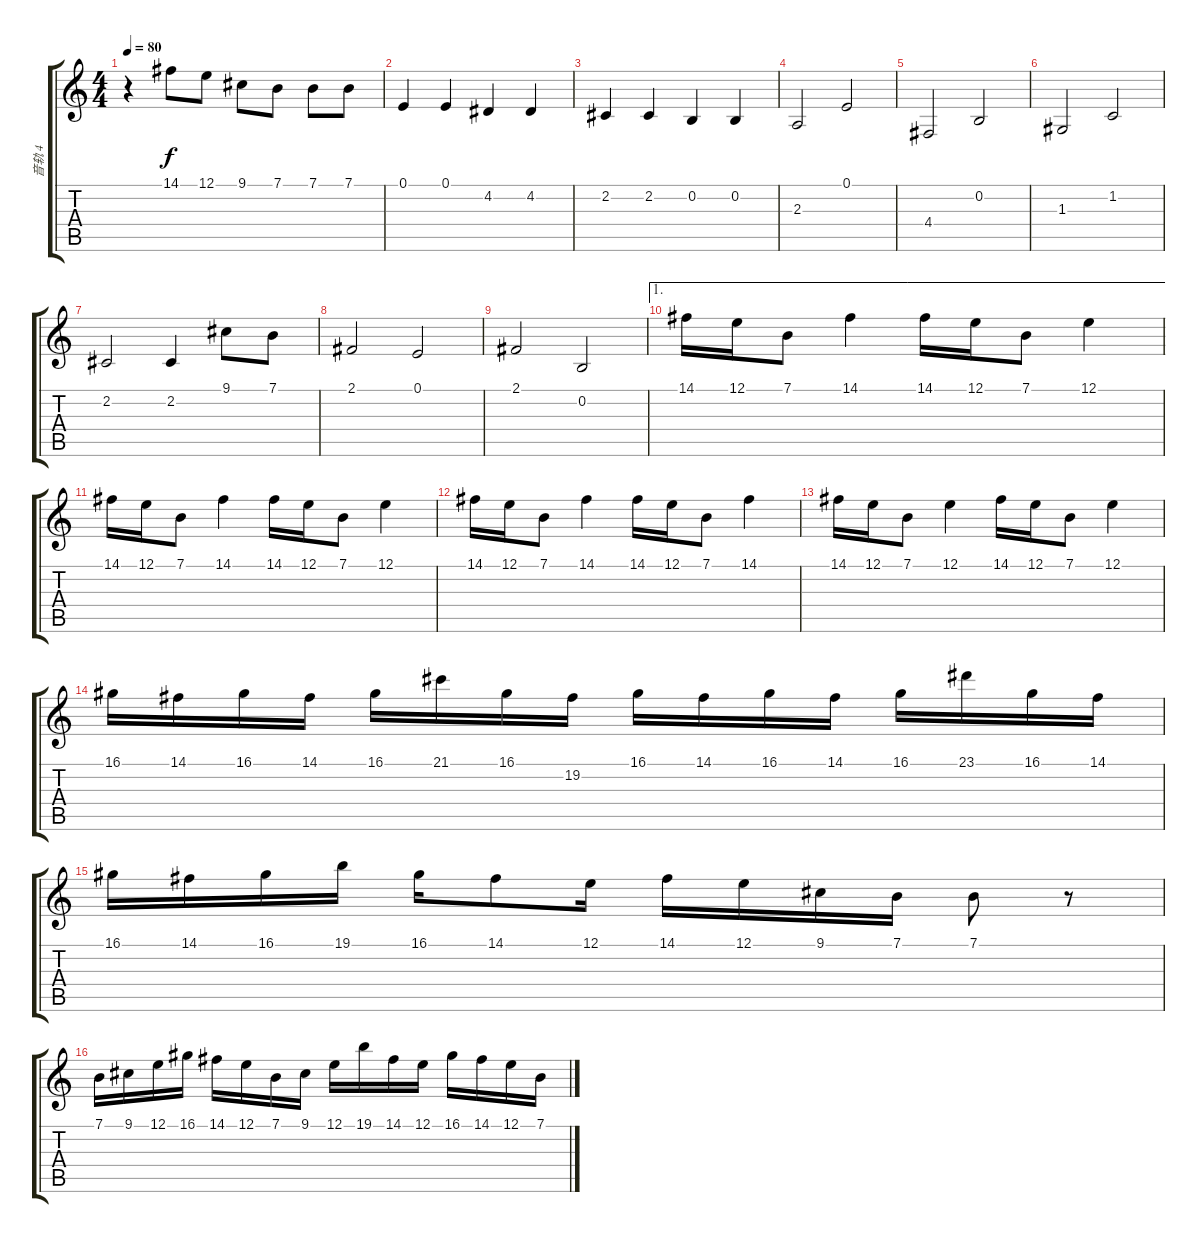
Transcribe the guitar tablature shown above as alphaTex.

\track ("音轨 4" "音轨 4") {instrument stringensemble1}
\staff {score tabs}
\tuning (E4 B3 G3 D3 A2 E2) {hide}
\ts (4 4)
\tempo 80
\clef g2
\ks c
r.4{dy f} 14.1.8 12.1.8 9.1.8 7.1.8 7.1.8 7.1.8 |
0.1.4 0.1.4 4.2.4 4.2.4 |
2.2.4 2.2.4 0.2.4 0.2.4 |
2.3.2 0.1.2 |
4.4.2 0.2.2 |
1.3.2 1.2.2 |
2.2.2 2.2.4 9.1.8 7.1.8 |
2.1.2 0.1.2 |
2.1.2 0.2.2 |
\ae 1
14.1.16 12.1.16 7.1.8 14.1.4 14.1.16 12.1.16 7.1.8 12.1.4 |
14.1.16 12.1.16 7.1.8 14.1.4 14.1.16 12.1.16 7.1.8 12.1.4 |
14.1.16 12.1.16 7.1.8 14.1.4 14.1.16 12.1.16 7.1.8 14.1.4 |
14.1.16 12.1.16 7.1.8 12.1.4 14.1.16 12.1.16 7.1.8 12.1.4 |
16.1.16 14.1.16 16.1.16 14.1.16 16.1.16 21.1.16 16.1.16 19.2.16 16.1.16 14.1.16 16.1.16 14.1.16 16.1.16 23.1.16 16.1.16 14.1.16 |
16.1.16 14.1.16 16.1.16 19.1.16 16.1.16 14.1.8 12.1.16 14.1.16 12.1.16 9.1.16 7.1.16 7.1.8 r.8 |
7.1.16 9.1.16 12.1.16 16.1.16 14.1.16 12.1.16 7.1.16 9.1.16 12.1.16 19.1.16 14.1.16 12.1.16 16.1.16 14.1.16 12.1.16 7.1.16
